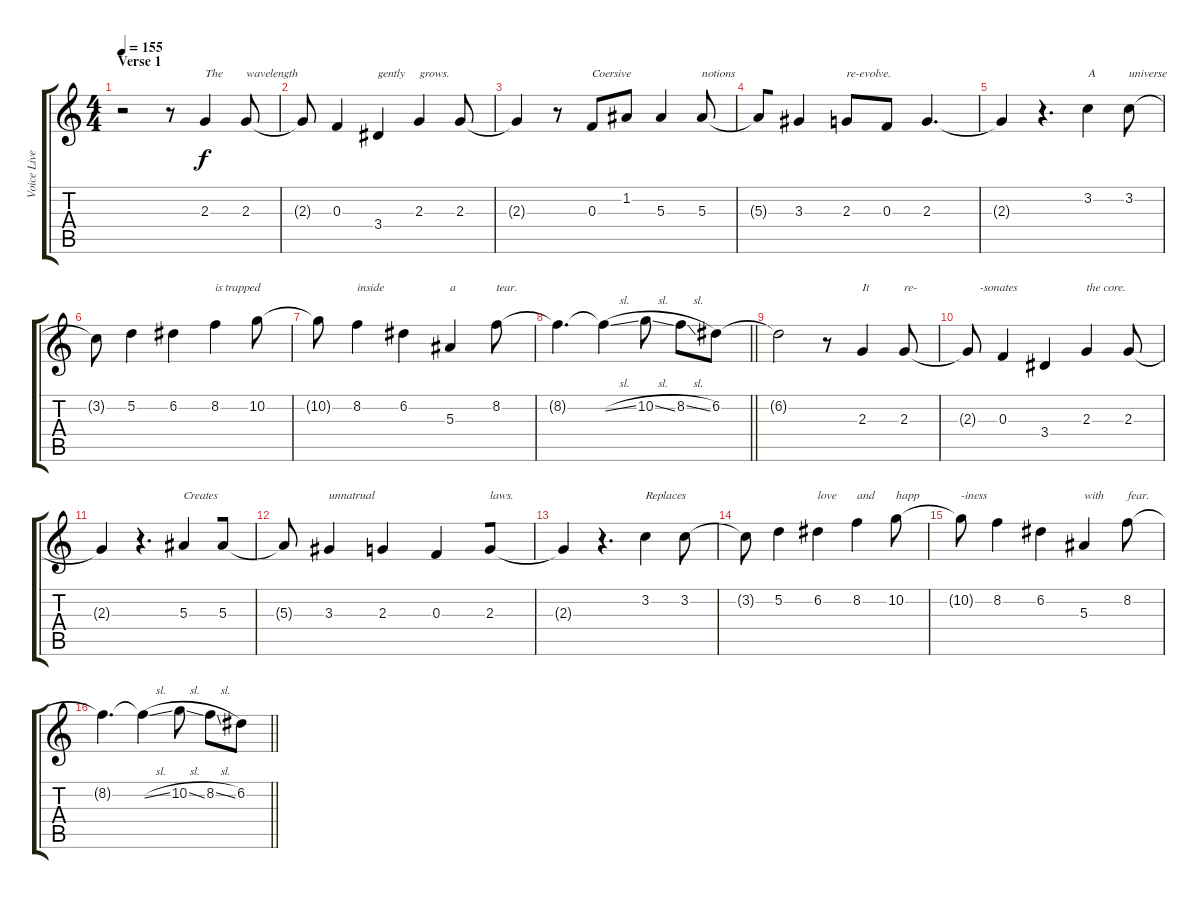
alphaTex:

\track ("Voice Live (-1 step version)" "Voice Live") {instrument acousticguitarsteel}
\staff {score tabs}
\tuning (D4 A3 F3 C3 G2 D2) {hide}
\ts (4 4)
\section ("" "Verse 1")
\tempo 155
\clef g2
\ks c
r.2{dy f} r.8 2.3.4{txt "The"} 2.3.8{txt "wavelength"} |
2.3{t}.8 0.3.4 3.4.4{txt "gently     grows."} 2.3.4 2.3.8 |
2.3{t}.4 r.8 0.3.8{txt "Coersive" beam merge} 1.2.8 5.3.4 5.3.8{txt "notions"} |
5.3{t}.8{beam merge} 3.3.4 2.3.8{txt "re-evolve." beam merge} 0.3.8 2.3.4{d} |
2.3{t}.4 r.4{d} 3.2.4{txt "A"} 3.2.8{txt "universe"} |
3.2{t}.8 5.2.4 6.2.4 8.2.4{txt "is trapped"} 10.2.8 |
10.2{t}.8 8.2.4{txt "inside"} 6.2.4 5.3.4{txt "a"} 8.2.8{txt "tear."} |
\barLineRight lightlight
8.2{t}.4{d} 8.2{sl t}.4 10.2{sl}.8 8.2{sl}.8 6.2.8 |
6.2{t}.2 r.8 2.3.4{txt "It"} 2.3.8{txt "re-"} |
2.3{t}.8{txt "    -sonates"} 0.3.4 3.4.4 2.3.4{txt "the core."} 2.3.8 |
2.3{t}.4 r.4{d} 5.3.4{txt "Creates" beam merge} 5.3.8 |
5.3{t}.8 3.3.4{txt "unnatrual"} 2.3.4 0.3.4{beam merge} 2.3.8{txt "laws."} |
2.3{t}.4 r.4{d} 3.2.4{txt "Replaces"} 3.2.8 |
3.2{t}.8 5.2.4 6.2.4{txt "love"} 8.2.4{txt "and"} 10.2.8{txt "happ"} |
10.2{t}.8{txt "-iness"} 8.2.4 6.2.4 5.3.4{txt "with"} 8.2.8{txt "fear."} |
\barLineRight lightlight
8.2{t}.4{d} 8.2{sl t}.4 10.2{sl}.8 8.2{sl}.8 6.2.8
